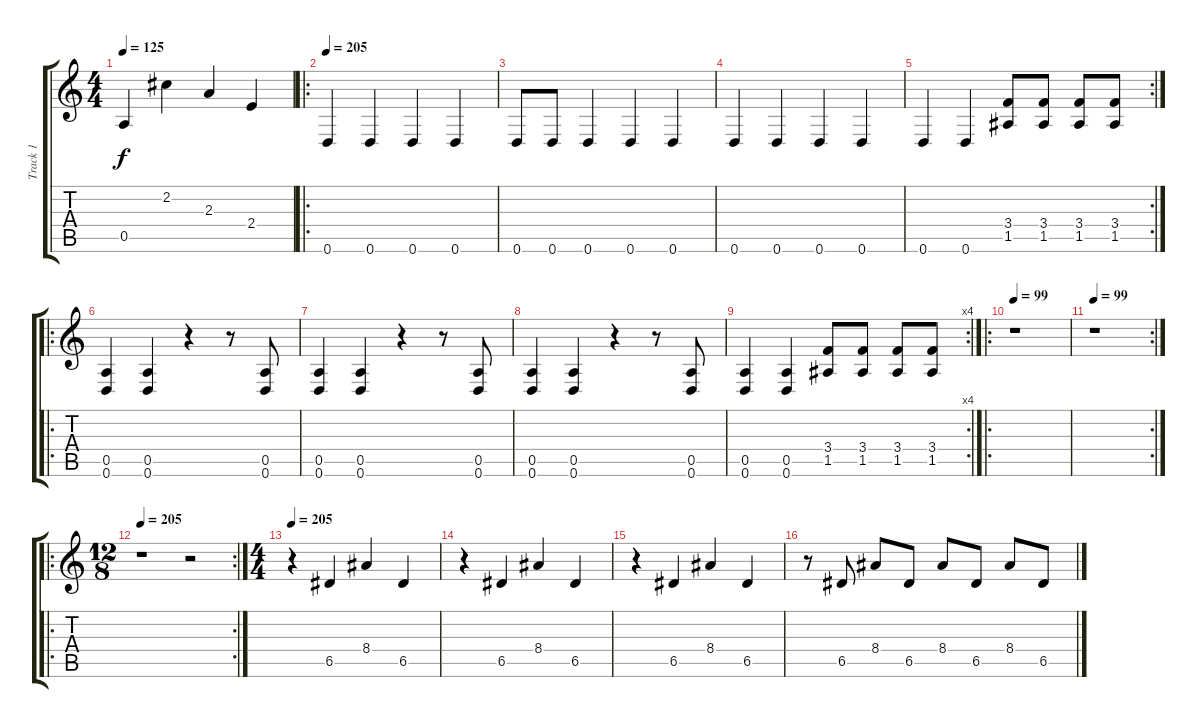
\track ("Track 1" "Track 1") {instrument distortionguitar}
\staff {score tabs}
\tuning (E4 B3 G3 D3 A2 D2) {hide}
\ts (4 4)
\tempo 125
\clef g2
\ks c
0.5.4{dy f} 2.2.4 2.3.4 2.4.4 |
\ro
\tempo 205
0.6.4 0.6.4 0.6.4 0.6.4 |
0.6.8 0.6.8 0.6.4 0.6.4 0.6.4 |
0.6.4 0.6.4 0.6.4 0.6.4 |
\rc 2
0.6.4 0.6.4 (3.4 1.5).8 (3.4 1.5).8 (3.4 1.5).8 (3.4 1.5).8 |
\ro
(0.5 0.6).4 (0.5 0.6).4 r.4 r.8 (0.5 0.6).8 |
(0.5 0.6).4 (0.5 0.6).4 r.4 r.8 (0.5 0.6).8 |
(0.5 0.6).4 (0.5 0.6).4 r.4 r.8 (0.5 0.6).8 |
\rc 4
(0.5 0.6).4 (0.5 0.6).4 (3.4 1.5).8 (3.4 1.5).8 (3.4 1.5).8 (3.4 1.5).8 |
\ro
\tempo 99
r.1 |
\rc 2
\tempo 99
r.1 |
\ro
\rc 2
\ts (12 8)
\tempo 205
r.1 r.2 |
\ts (4 4)
\tempo 205
r.4{instrument guitarharmonics} 6.5.4 8.4.4 6.5.4 |
r.4 6.5.4 8.4.4 6.5.4 |
r.4 6.5.4 8.4.4 6.5.4 |
r.8 6.5.8 8.4.8 6.5.8 8.4.8 6.5.8 8.4.8 6.5.8
